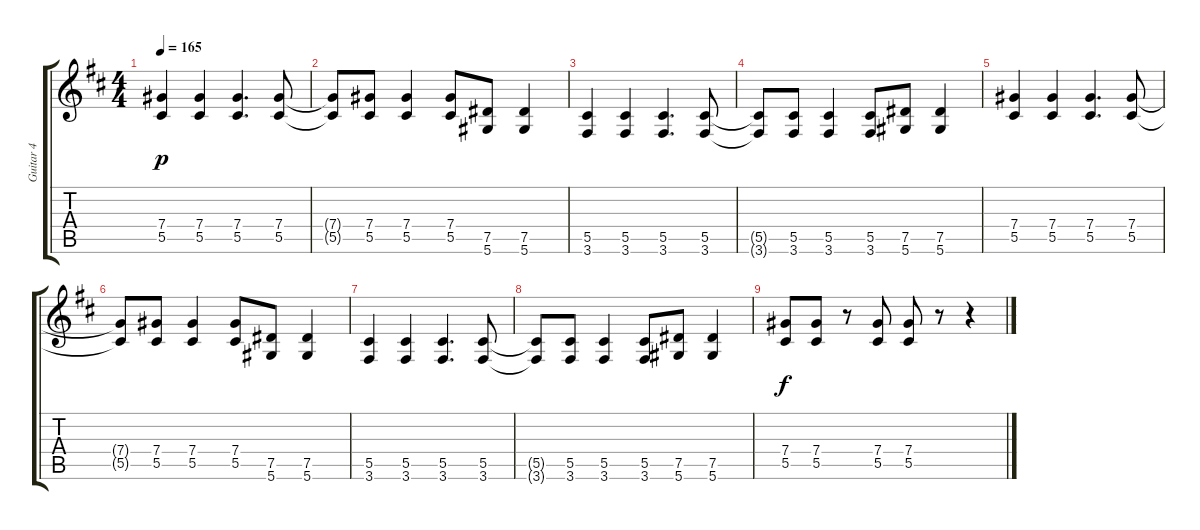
\track ("Guitar 4" "Guitar 4") {instrument electricguitarjazz}
\staff {score tabs}
\tuning (Eb4 Bb3 Gb3 Db3 Ab2 Eb2) {hide}
\ts (4 4)
\tempo 165
\clef g2
\ks d
(7.4 5.5).4{dy p} (7.4 5.5).4 (7.4 5.5).4{d} (7.4 5.5).8 |
(7.4{t} 5.5{t}).8 (7.4 5.5).8 (7.4 5.5).4 (7.4 5.5).8 (7.5 5.6).8 (7.5 5.6).4 |
(5.5 3.6).4 (5.5 3.6).4 (5.5 3.6).4{d} (5.5 3.6).8 |
(5.5{t} 3.6{t}).8 (5.5 3.6).8 (5.5 3.6).4 (5.5 3.6).8 (7.5 5.6).8 (7.5 5.6).4 |
(7.4 5.5).4 (7.4 5.5).4 (7.4 5.5).4{d} (7.4 5.5).8 |
(7.4{t} 5.5{t}).8 (7.4 5.5).8 (7.4 5.5).4 (7.4 5.5).8 (7.5 5.6).8 (7.5 5.6).4 |
(5.5 3.6).4 (5.5 3.6).4 (5.5 3.6).4{d} (5.5 3.6).8 |
(5.5{t} 3.6{t}).8 (5.5 3.6).8 (5.5 3.6).4 (5.5 3.6).8 (7.5 5.6).8 (7.5 5.6).4 |
(7.4 5.5).8{dy f} (7.4 5.5).8 r.8 (7.4 5.5).8 (7.4 5.5).8 r.8 r.4
